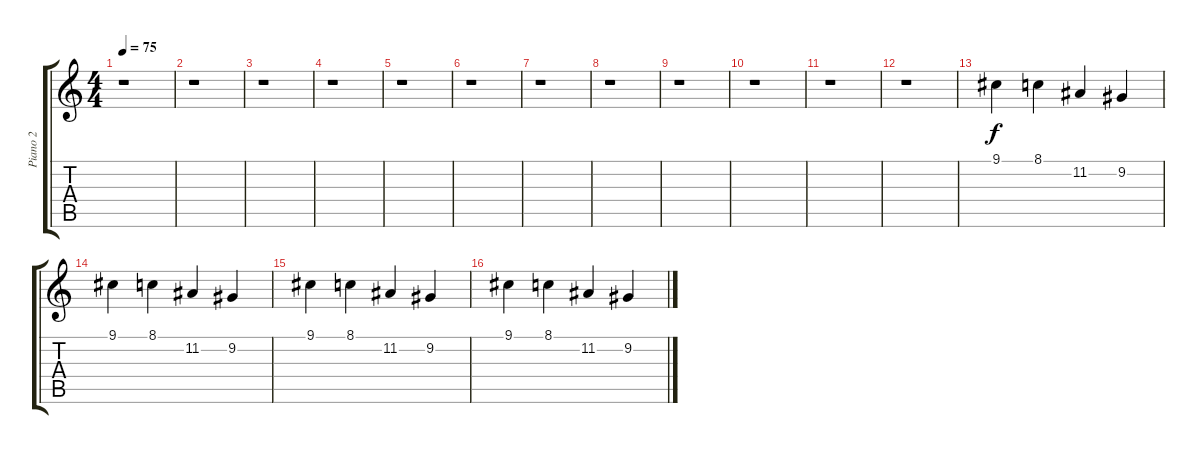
\track ("Piano 2" "Piano 2") {instrument acousticgrandpiano}
\staff {score tabs}
\tuning (E4 B3 G3 D3 A2 E2) {hide}
\ts (4 4)
\tempo 75
\clef g2
\ks c
r.1{dy f} |
r.1 |
r.1 |
r.1 |
r.1 |
r.1 |
r.1 |
r.1 |
r.1 |
r.1 |
r.1 |
r.1 |
9.1.4 8.1.4 11.2.4 9.2.4 |
9.1.4 8.1.4 11.2.4 9.2.4 |
9.1.4 8.1.4 11.2.4 9.2.4 |
9.1.4 8.1.4 11.2.4 9.2.4
